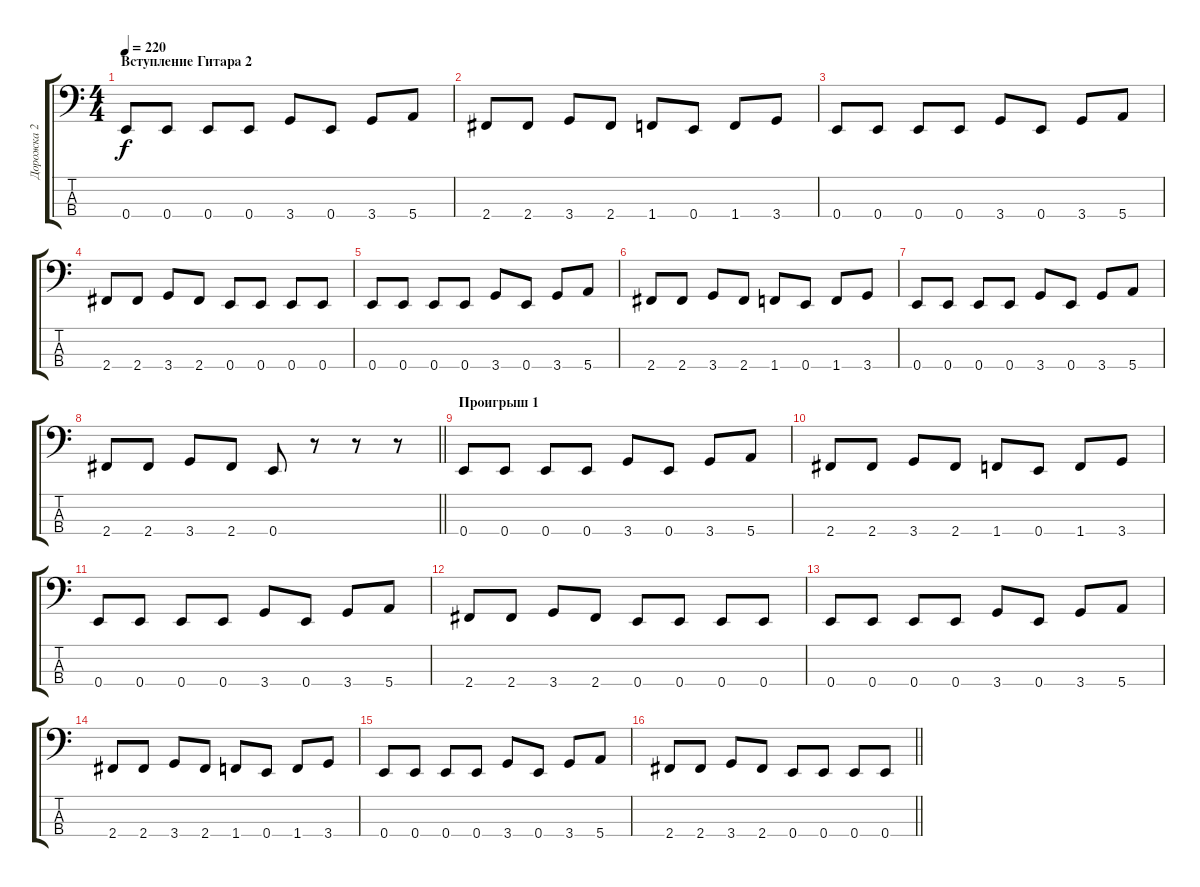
\track ("Дорожка 2" "Дорожка 2") {instrument electricbasspick}
\staff {score tabs}
\tuning (G2 D2 A1 E1) {hide}
\ts (4 4)
\section ("" "Вступление Гитара 2")
\tempo 220
\clef f4
\ks c
0.4.8{dy f} 0.4.8 0.4.8 0.4.8 3.4.8 0.4.8 3.4.8 5.4.8 |
2.4.8 2.4.8 3.4.8 2.4.8 1.4.8 0.4.8 1.4.8 3.4.8 |
0.4.8 0.4.8 0.4.8 0.4.8 3.4.8 0.4.8 3.4.8 5.4.8 |
2.4.8 2.4.8 3.4.8 2.4.8 0.4.8 0.4.8 0.4.8 0.4.8 |
0.4.8 0.4.8 0.4.8 0.4.8 3.4.8 0.4.8 3.4.8 5.4.8 |
2.4.8 2.4.8 3.4.8 2.4.8 1.4.8 0.4.8 1.4.8 3.4.8 |
0.4.8 0.4.8 0.4.8 0.4.8 3.4.8 0.4.8 3.4.8 5.4.8 |
\barLineRight lightlight
2.4.8 2.4.8 3.4.8 2.4.8 0.4.8 r.8 r.8 r.8 |
\section ("" "Проигрыш 1")
0.4.8 0.4.8 0.4.8 0.4.8 3.4.8 0.4.8 3.4.8 5.4.8 |
2.4.8 2.4.8 3.4.8 2.4.8 1.4.8 0.4.8 1.4.8 3.4.8 |
0.4.8 0.4.8 0.4.8 0.4.8 3.4.8 0.4.8 3.4.8 5.4.8 |
2.4.8 2.4.8 3.4.8 2.4.8 0.4.8 0.4.8 0.4.8 0.4.8 |
0.4.8 0.4.8 0.4.8 0.4.8 3.4.8 0.4.8 3.4.8 5.4.8 |
2.4.8 2.4.8 3.4.8 2.4.8 1.4.8 0.4.8 1.4.8 3.4.8 |
0.4.8 0.4.8 0.4.8 0.4.8 3.4.8 0.4.8 3.4.8 5.4.8 |
\barLineRight lightlight
2.4.8 2.4.8 3.4.8 2.4.8 0.4.8 0.4.8 0.4.8 0.4.8
